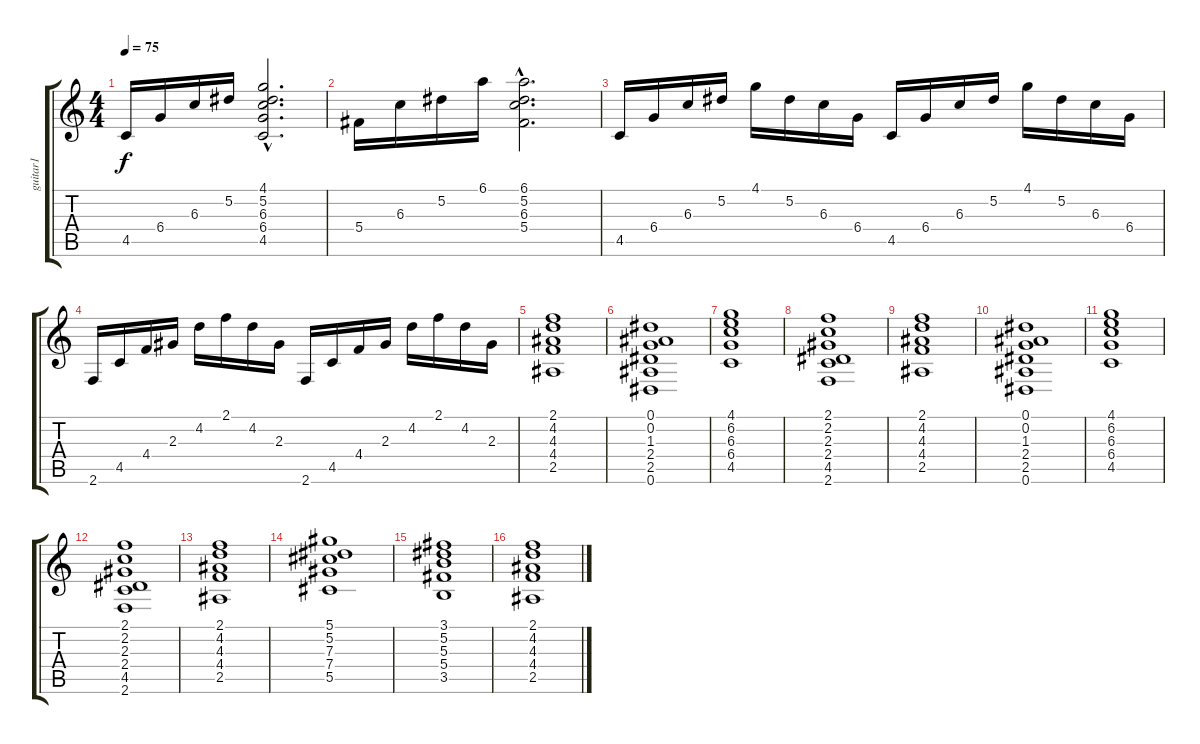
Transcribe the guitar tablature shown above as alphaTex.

\track ("guitar1" "guitar1") {instrument electricguitarclean}
\staff {score tabs}
\tuning (Eb4 Bb3 Gb3 Db3 Ab2 Eb2) {hide}
\ts (4 4)
\tempo 75
\clef g2
\ks c
4.5.16{dy f} 6.4.16 6.3.16 5.2.16 (4.1{hac} 5.2{hac} 6.3{hac} 6.4{hac} 4.5{hac}).2{d} |
5.4.16 6.3.16 5.2.16 6.1.16 (6.1{hac} 5.2{hac} 6.3{hac} 5.4{hac}).2{d} |
4.5.16 6.4.16 6.3.16 5.2.16 4.1.16 5.2.16 6.3.16 6.4.16 4.5.16 6.4.16 6.3.16 5.2.16 4.1.16 5.2.16 6.3.16 6.4.16 |
2.6.16 4.5.16 4.4.16 2.3.16 4.2.16 2.1.16 4.2.16 2.3.16 2.6.16 4.5.16 4.4.16 2.3.16 4.2.16 2.1.16 4.2.16 2.3.16 |
(2.1 4.2 4.3 4.4 2.5).1 |
(0.1 0.2 1.3 2.4 2.5 0.6).1 |
(4.1 6.2 6.3 6.4 4.5).1 |
(2.1 2.2 2.3 2.4 4.5 2.6).1 |
(2.1 4.2 4.3 4.4 2.5).1 |
(0.1 0.2 1.3 2.4 2.5 0.6).1 |
(4.1 6.2 6.3 6.4 4.5).1 |
(2.1 2.2 2.3 2.4 4.5 2.6).1 |
(2.1 4.2 4.3 4.4 2.5).1 |
(5.1 5.2 7.3 7.4 5.5).1 |
(3.1 5.2 5.3 5.4 3.5).1 |
(2.1 4.2 4.3 4.4 2.5).1
